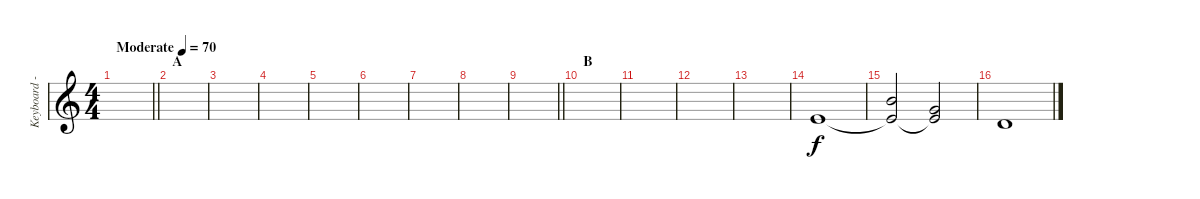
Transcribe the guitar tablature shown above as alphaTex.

\track ("Keyboard - Pad2 B" "Keyboard -") {instrument pad3polysynth}
\staff {score}
\tuning (E4 B3 G3 D3 A2 E2) {hide}
\ts (4 4)
\tempo (70 "Moderate")
\clef g2
\barLineRight lightlight
\ks c
|
\section ("" "A")
|
|
|
|
|
|
|
\barLineRight lightlight
|
\section ("" "B")
|
|
|
|
5.2.1 |
(7.1 5.2{t}).2 (3.1 5.2{t}).2 |
3.2.1
